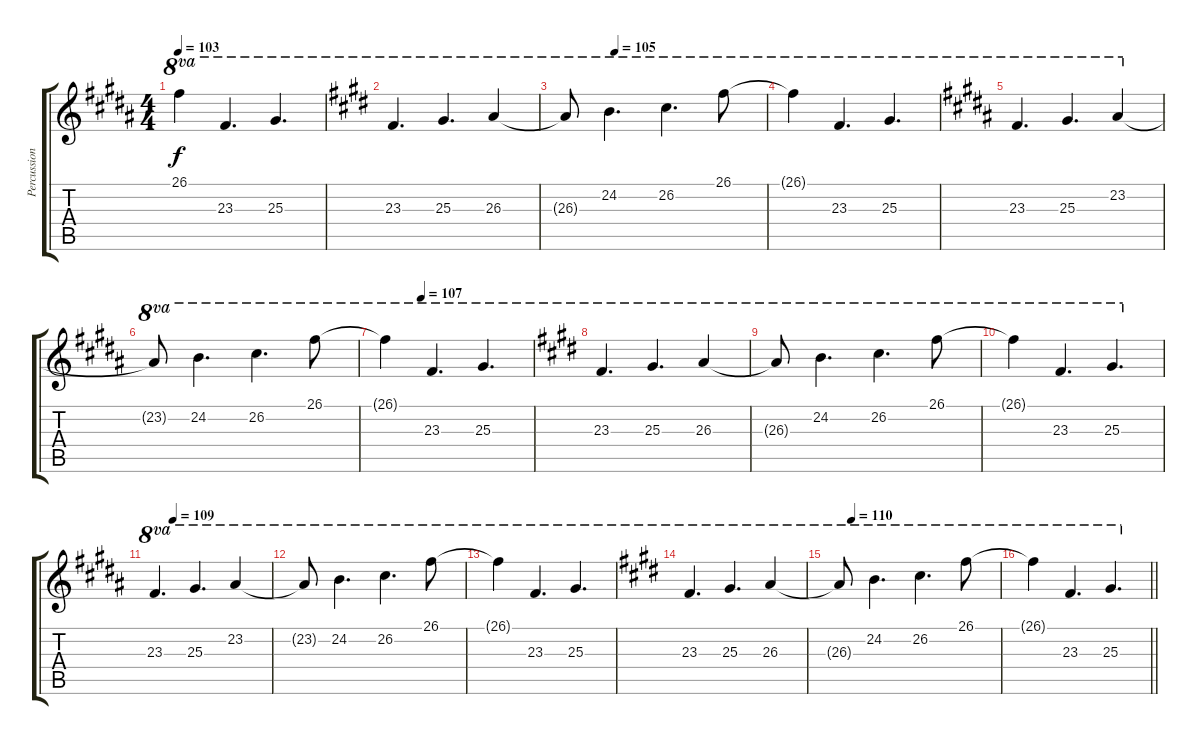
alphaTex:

\track ("Percussion" "Percussion") {instrument xylophone}
\staff {score tabs}
\tuning (E4 B3 G3 D3 A2 E2) {hide}
\ts (4 4)
\tempo 103
\clef g2
\ks b
26.1{t}.4{ot 8va dy f} 23.3.4{d ot 8va} 25.3.4{d ot 8va} |
\ks e
23.3.4{d ot 8va} 25.3.4{d ot 8va} 26.3.4{ot 8va} |
\tempo (105 0.25)
26.3{t}.8{ot 8va} 24.2.4{d ot 8va} 26.2.4{d ot 8va} 26.1.8{ot 8va} |
26.1{t}.4{ot 8va} 23.3.4{d ot 8va} 25.3.4{d ot 8va} |
\ks b
23.3.4{d ot 8va} 25.3.4{d ot 8va} 23.2.4{ot 8va} |
23.2{t}.8{ot 8va} 24.2.4{d ot 8va} 26.2.4{d ot 8va} 26.1.8{ot 8va} |
\tempo (107 0.25)
26.1{t}.4{ot 8va} 23.3.4{d ot 8va} 25.3.4{d ot 8va} |
\ks e
23.3.4{d ot 8va} 25.3.4{d ot 8va} 26.3.4{ot 8va} |
26.3{t}.8{ot 8va} 24.2.4{d ot 8va} 26.2.4{d ot 8va} 26.1.8{ot 8va} |
26.1{t}.4{ot 8va} 23.3.4{d ot 8va} 25.3.4{d ot 8va} |
\tempo (109 0.16666666666666666)
\ks b
23.3.4{d ot 8va} 25.3.4{d ot 8va} 23.2.4{ot 8va} |
23.2{t}.8{ot 8va} 24.2.4{d ot 8va} 26.2.4{d ot 8va} 26.1.8{ot 8va} |
26.1{t}.4{ot 8va} 23.3.4{d ot 8va} 25.3.4{d ot 8va} |
\ks e
23.3.4{d ot 8va} 25.3.4{d ot 8va} 26.3.4{ot 8va} |
\tempo (110 0.08333333333333333)
26.3{t}.8{ot 8va} 24.2.4{d ot 8va} 26.2.4{d ot 8va} 26.1.8{ot 8va} |
\barLineRight lightlight
26.1{t}.4{ot 8va} 23.3.4{d ot 8va} 25.3.4{d ot 8va}
